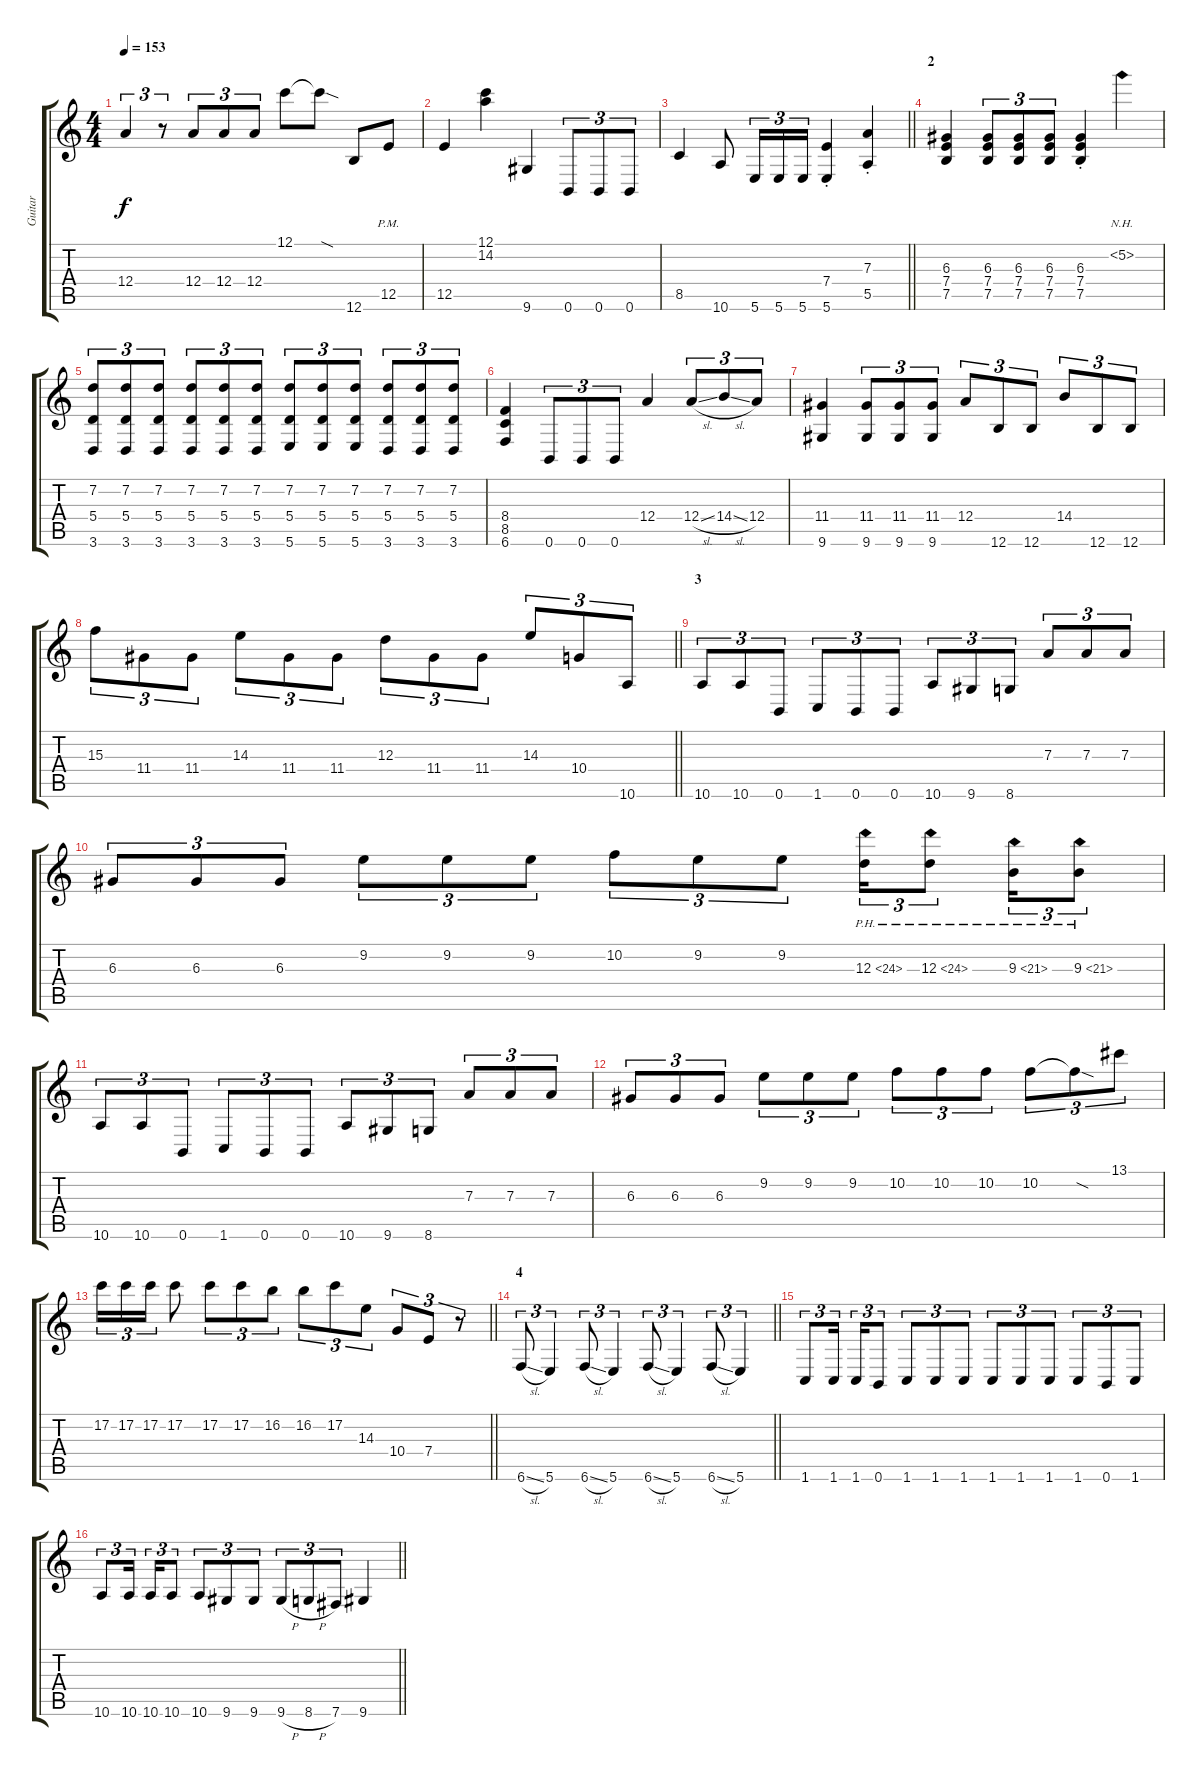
\track ("Guitar" "Guitar") {instrument distortionguitar}
\staff {score tabs}
\tuning (C4 G3 D3 A2 E2 B1) {hide}
\ts (4 4)
\tempo 153
\clef g2
\ks c
12.4.4{tu (3 2) dy f} r.8{tu (3 2)} 12.4.8{tu (3 2)} 12.4.8{tu (3 2)} 12.4.8{tu (3 2)} 12.1.8 12.1{sod t}.8 12.6.8 12.5{pm}.8 |
12.5.4 (12.1 14.2).4 9.6.4 0.6.8{tu (3 2)} 0.6.8{tu (3 2)} 0.6.8{tu (3 2)} |
\barLineRight lightlight
8.5.4 10.6.8 5.6.16{tu (3 2)} 5.6.16{tu (3 2)} 5.6.16{tu (3 2)} (7.4{st} 5.6{st}).4 (7.3{st} 5.5{st}).4 |
\section ("" "2")
(6.3 7.4 7.5).4 (6.3 7.4 7.5).8{tu (3 2)} (6.3 7.4 7.5).8{tu (3 2)} (6.3 7.4 7.5).8{tu (3 2)} (6.3{st} 7.4{st} 7.5{st}).4 5.2{nh}.4 |
(7.2 5.4 3.6).8{tu (3 2)} (7.2 5.4 3.6).8{tu (3 2)} (7.2 5.4 3.6).8{tu (3 2)} (7.2 5.4 3.6).8{tu (3 2)} (7.2 5.4 3.6).8{tu (3 2)} (7.2 5.4 3.6).8{tu (3 2)} (7.2 5.4 5.6).8{tu (3 2)} (7.2 5.4 5.6).8{tu (3 2)} (7.2 5.4 5.6).8{tu (3 2)} (7.2 5.4 3.6).8{tu (3 2)} (7.2 5.4 3.6).8{tu (3 2)} (7.2 5.4 3.6).8{tu (3 2)} |
(8.4 8.5 6.6).4 0.6.8{tu (3 2)} 0.6.8{tu (3 2)} 0.6.8{tu (3 2)} 12.4.4 12.4{sl}.8{tu (3 2)} 14.4{sl}.8{tu (3 2)} 12.4.8{tu (3 2)} |
(11.4 9.6).4 (11.4 9.6).8{tu (3 2)} (11.4 9.6).8{tu (3 2)} (11.4 9.6).8{tu (3 2)} 12.4.8{tu (3 2)} 12.6.8{tu (3 2)} 12.6.8{tu (3 2)} 14.4.8{tu (3 2)} 12.6.8{tu (3 2)} 12.6.8{tu (3 2)} |
\barLineRight lightlight
15.3.8{tu (3 2)} 11.4.8{tu (3 2)} 11.4.8{tu (3 2)} 14.3.8{tu (3 2)} 11.4.8{tu (3 2)} 11.4.8{tu (3 2)} 12.3.8{tu (3 2)} 11.4.8{tu (3 2)} 11.4.8{tu (3 2)} 14.3.8{tu (3 2)} 10.4.8{tu (3 2)} 10.6.8{tu (3 2)} |
\section ("" "3")
10.6.8{tu (3 2)} 10.6.8{tu (3 2)} 0.6.8{tu (3 2)} 1.6.8{tu (3 2)} 0.6.8{tu (3 2)} 0.6.8{tu (3 2)} 10.6.8{tu (3 2)} 9.6.8{tu (3 2)} 8.6.8{tu (3 2)} 7.3.8{tu (3 2)} 7.3.8{tu (3 2)} 7.3.8{tu (3 2)} |
6.3.8{tu (3 2)} 6.3.8{tu (3 2)} 6.3.8{tu (3 2)} 9.2.8{tu (3 2)} 9.2.8{tu (3 2)} 9.2.8{tu (3 2)} 10.2.8{tu (3 2)} 9.2.8{tu (3 2)} 9.2.8{tu (3 2)} 12.3{ph 12}.16{tu (3 2)} 12.3{ph 12}.8{tu (3 2)} 9.3{ph 12}.16{tu (3 2)} 9.3{ph 12}.8{tu (3 2)} |
10.6.8{tu (3 2)} 10.6.8{tu (3 2)} 0.6.8{tu (3 2)} 1.6.8{tu (3 2)} 0.6.8{tu (3 2)} 0.6.8{tu (3 2)} 10.6.8{tu (3 2)} 9.6.8{tu (3 2)} 8.6.8{tu (3 2)} 7.3.8{tu (3 2)} 7.3.8{tu (3 2)} 7.3.8{tu (3 2)} |
6.3.8{tu (3 2)} 6.3.8{tu (3 2)} 6.3.8{tu (3 2)} 9.2.8{tu (3 2)} 9.2.8{tu (3 2)} 9.2.8{tu (3 2)} 10.2.8{tu (3 2)} 10.2.8{tu (3 2)} 10.2.8{tu (3 2)} 10.2.8{tu (3 2)} 10.2{sod t}.8{tu (3 2)} 13.1.8{tu (3 2)} |
\barLineRight lightlight
17.2.16{tu (3 2)} 17.2.16{tu (3 2)} 17.2.16{tu (3 2)} 17.2.8 17.2.8{tu (3 2)} 17.2.8{tu (3 2)} 16.2.8{tu (3 2)} 16.2.8{tu (3 2)} 17.2.8{tu (3 2)} 14.3.8{tu (3 2)} 10.4.8{tu (3 2)} 7.4.8{tu (3 2)} r.8{tu (3 2)} |
\section ("" "4")
\barLineRight lightlight
6.6{sl}.8{tu (3 2)} 5.6.4{tu (3 2)} 6.6{sl}.8{tu (3 2)} 5.6.4{tu (3 2)} 6.6{sl}.8{tu (3 2)} 5.6.4{tu (3 2)} 6.6{sl}.8{tu (3 2)} 5.6.4{tu (3 2)} |
1.6.8{tu (3 2)} 1.6.16{tu (3 2) beam splitsecondary} 1.6.16{tu (3 2)} 0.6.8{tu (3 2)} 1.6.8{tu (3 2)} 1.6.8{tu (3 2)} 1.6.8{tu (3 2)} 1.6.8{tu (3 2)} 1.6.8{tu (3 2)} 1.6.8{tu (3 2)} 1.6.8{tu (3 2)} 0.6.8{tu (3 2)} 1.6.8{tu (3 2)} |
\barLineRight lightlight
10.6.8{tu (3 2)} 10.6.16{tu (3 2) beam splitsecondary} 10.6.16{tu (3 2)} 10.6.8{tu (3 2)} 10.6.8{tu (3 2)} 9.6.8{tu (3 2)} 9.6.8{tu (3 2)} 9.6{h}.8{tu (3 2)} 8.6{h}.8{tu (3 2)} 7.6.8{tu (3 2)} 9.6.4
